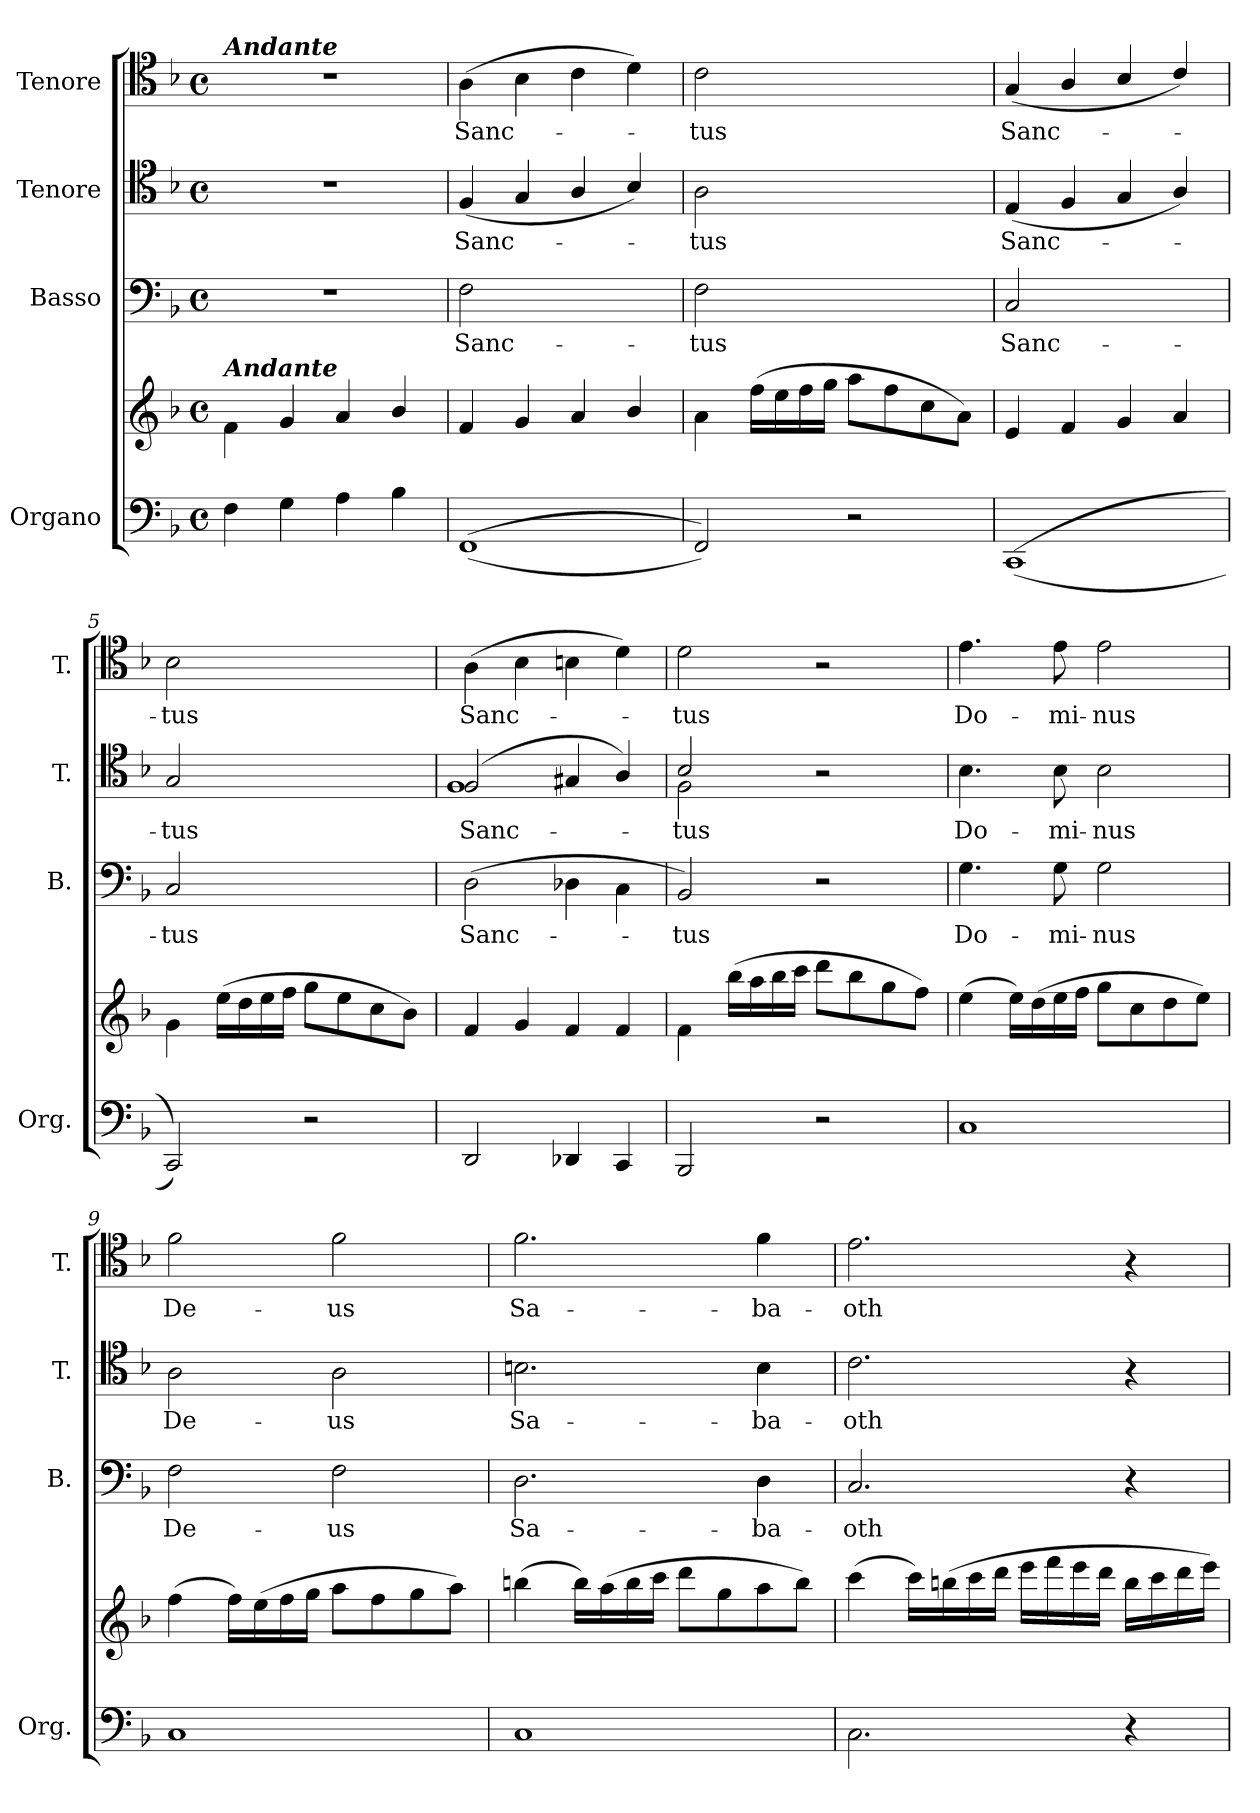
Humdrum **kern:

**kern	**kern	**kern	**text	**kern	**text	**kern	**text
*part4	*part4	*part3	*part3	*part2	*part2	*part1	*part1
*staff5	*staff4	*staff3	*staff3	*staff2	*staff2	*staff1	*staff1
*I"Organo	*	*I"Basso	*	*I"Tenore	*	*I"Tenore	*
*I'Org.	*	*I'B.	*	*I'T.	*	*I'T.	*
*clefF4	*clefG2	*clefF4	*	*clefC4	*	*clefC4	*
*k[b-]	*k[b-]	*k[b-]	*	*k[b-]	*	*k[b-]	*
*M4/4	*M4/4	*M4/4	*	*M4/4	*	*M4/4	*
*met(c)	*met(c)	*met(c)	*	*met(c)	*	*met(c)	*
=1	=1	=1	=1	=1	=1	=1	=1
!	!	!	!	!	!	!LO:TX:a:Bi:t=Andante	!
!	!LO:TX:a:Bi:t=Andante	!	!	!	!	!	!
4F\	4f\	1r	.	1r	.	1r	.
4G\	4g/	.	.	.	.	.	.
4A\	4a/	.	.	.	.	.	.
4B-\	4b-/	.	.	.	.	.	.
=2	=2	=2	=2	=2	=2	=2	=2
!	!	!LO:N:vis=2	!	!	!	!	!
(<(>1FF/	4f/	1F\	Sanc-	(4F/	Sanc-	(4A\	Sanc-
.	4g/	.	.	4G/	.	4B-\	.
.	4a/	.	.	4A/	.	4c\	.
.	4b-/	.	.	4B-/)	.	4d\)	.
=3	=3	=3	=3	=3	=3	=3	=3
!	!	!LO:N:vis=2	!	!LO:N:vis=2	!	!LO:N:vis=2	!
2FF/))	4a\	1F\	-tus	1A\	-tus	1c\	-tus
.	(16ff\LL	.	.	.	.	.	.
.	16ee\	.	.	.	.	.	.
.	16ff\	.	.	.	.	.	.
.	16gg\JJ	.	.	.	.	.	.
2r	8aa\L	.	.	.	.	.	.
.	8ff\	.	.	.	.	.	.
.	8cc\	.	.	.	.	.	.
.	8a\J)	.	.	.	.	.	.
=4	=4	=4	=4	=4	=4	=4	=4
!	!	!LO:N:vis=2	!	!	!	!	!
(<(>1CC/	4e/	1C/	Sanc-	(4E/	Sanc-	(4G/	Sanc-
.	4f/	.	.	4F/	.	4A/	.
.	4g/	.	.	4G/	.	4B-/	.
.	4a/	.	.	4A/)	.	4c/)	.
=5	=5	=5	=5	=5	=5	=5	=5
!	!	!LO:N:vis=2	!	!LO:N:vis=2	!	!LO:N:vis=2	!
2CC/))	4g\	1C/	-tus	1G/	-tus	1B-\	-tus
.	(16ee\LL	.	.	.	.	.	.
.	16dd\	.	.	.	.	.	.
.	16ee\	.	.	.	.	.	.
.	16ff\JJ	.	.	.	.	.	.
2r	8gg\L	.	.	.	.	.	.
.	8ee\	.	.	.	.	.	.
.	8cc\	.	.	.	.	.	.
.	8b-\J)	.	.	.	.	.	.
=6	=6	=6	=6	=6	=6	=6	=6
*	*	*	*	*^	*	*	*
2DD/	4f/	(2D\	Sanc-	(2F/	1F\	Sanc-	(4A\	Sanc-
.	4g/	.	.	.	.	.	4B-\	.
4DD-X/	4f/	4D-X\	.	4G#X/	.	.	4Bn\	.
4CC/	4f/	4C\	.	4A/)	.	.	4d\)	.
=7	=7	=7	=7	=7	=7	=7	=7	=7
2BBB-/	4f\	2BB-/)	-tus	2B-/	2F\	-tus	2d\	-tus
.	(16bb-\LL	.	.	.	.	.	.	.
.	16aa\	.	.	.	.	.	.	.
.	16bb-\	.	.	.	.	.	.	.
.	16ccc\JJ	.	.	.	.	.	.	.
2r	8ddd\L	2r	.	2r	2ryy	.	2r	.
.	8bb-\	.	.	.	.	.	.	.
.	8gg\	.	.	.	.	.	.	.
.	8ff\J)	.	.	.	.	.	.	.
*	*	*	*	*v	*v	*	*	*
=8	=8	=8	=8	=8	=8	=8	=8
1C/	(4ee\	4.G\	Do-	4.B-\	Do-	4.e\	Do-
.	16ee\LL)	.	.	.	.	.	.
.	(16dd\	.	.	.	.	.	.
.	16ee\	8G\	-mi-	8B-\	-mi-	8e\	-mi-
.	16ff\JJ	.	.	.	.	.	.
.	8gg\L	2G\	-nus	2B-\	-nus	2e\	-nus
.	8cc\	.	.	.	.	.	.
.	8dd\	.	.	.	.	.	.
.	8ee\J)	.	.	.	.	.	.
=9	=9	=9	=9	=9	=9	=9	=9
1C/	(4ff\	2F\	De-	2A\	De-	2f\	De-
.	16ff\LL)	.	.	.	.	.	.
.	(16ee\	.	.	.	.	.	.
.	16ff\	.	.	.	.	.	.
.	16gg\JJ	.	.	.	.	.	.
.	8aa\L	2F\	-us	2A\	-us	2f\	-us
.	8ff\	.	.	.	.	.	.
.	8gg\	.	.	.	.	.	.
.	8aa\J)	.	.	.	.	.	.
=10	=10	=10	=10	=10	=10	=10	=10
1C/	(4bbn\	2.D\	Sa-	2.Bn\	Sa-	2.f\	Sa-
.	16bb\LL)	.	.	.	.	.	.
.	(16aa\	.	.	.	.	.	.
.	16bb\	.	.	.	.	.	.
.	16ccc\JJ	.	.	.	.	.	.
.	8ddd\L	.	.	.	.	.	.
.	8gg\	.	.	.	.	.	.
.	8aa\	4D\	-ba-	4B\	-ba-	4f\	-ba-
.	8bb\J)	.	.	.	.	.	.
=11	=11	=11	=11	=11	=11	=11	=11
2.C\	(4ccc\	2.C/	-oth	2.c\	-oth	2.e\	-oth
.	16ccc\LL)	.	.	.	.	.	.
.	(16bbn\	.	.	.	.	.	.
.	16ccc\	.	.	.	.	.	.
.	16ddd\JJ	.	.	.	.	.	.
.	16eee\LL	.	.	.	.	.	.
.	16fff\	.	.	.	.	.	.
.	16eee\	.	.	.	.	.	.
.	16ddd\JJ	.	.	.	.	.	.
4r	16bb\LL	4r	.	4r	.	4r	.
.	16ccc\	.	.	.	.	.	.
.	16ddd\	.	.	.	.	.	.
.	16eee\JJ)	.	.	.	.	.	.
=	=	=	=	=	=	=	=
*-	*-	*-	*-	*-	*-	*-	*-
